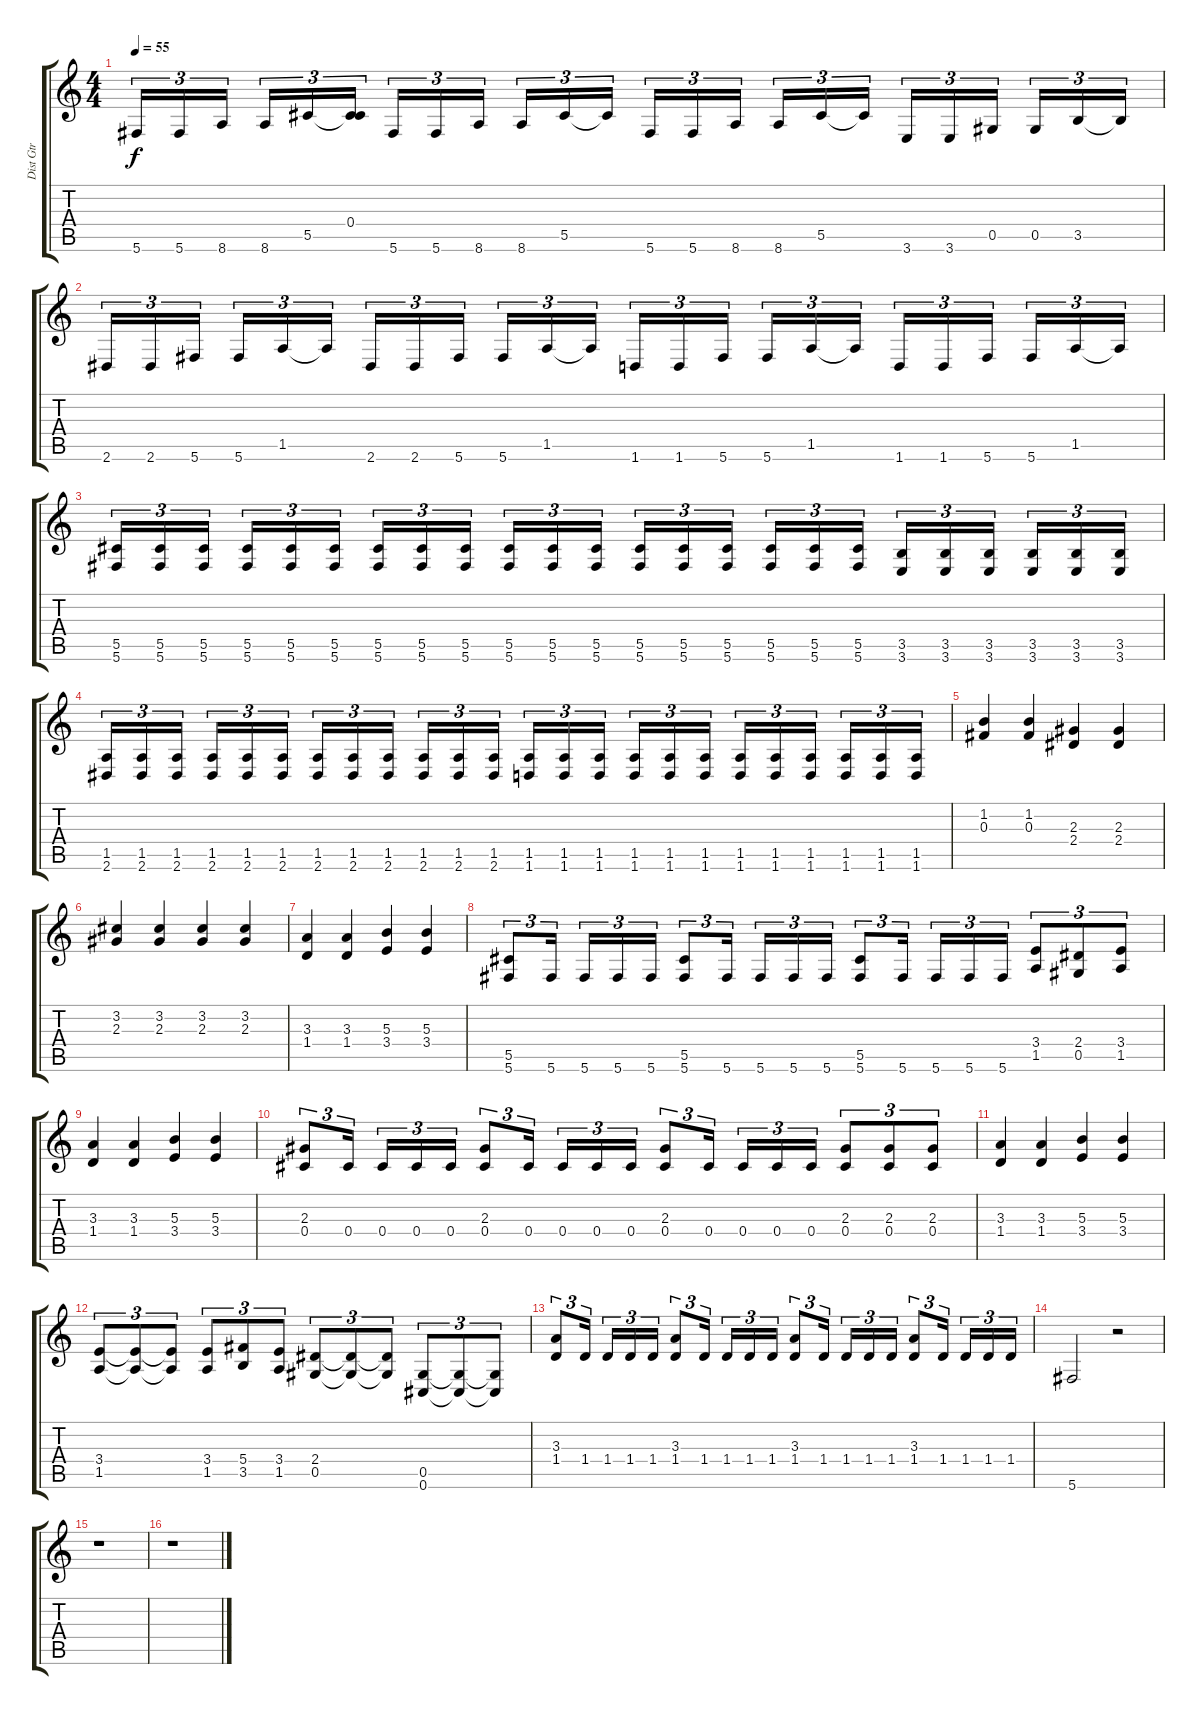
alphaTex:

\track ("Dist Gtr" "Dist Gtr") {instrument distortionguitar}
\staff {score tabs}
\tuning (Eb4 Bb3 Gb3 Db3 Ab2 Db2) {hide}
\ts (4 4)
\tempo 55
\clef g2
\ks c
5.6.16{tu (3 2) dy f} 5.6.16{tu (3 2)} 8.6.16{tu (3 2)} 8.6.16{tu (3 2)} 5.5.16{tu (3 2)} (0.4{t} 5.5{t}).16{tu (3 2)} 5.6.16{tu (3 2)} 5.6.16{tu (3 2)} 8.6.16{tu (3 2)} 8.6.16{tu (3 2)} 5.5.16{tu (3 2)} 5.5{t}.16{tu (3 2)} 5.6.16{tu (3 2)} 5.6.16{tu (3 2)} 8.6.16{tu (3 2)} 8.6.16{tu (3 2)} 5.5.16{tu (3 2)} 5.5{t}.16{tu (3 2)} 3.6.16{tu (3 2)} 3.6.16{tu (3 2)} 0.5.16{tu (3 2)} 0.5.16{tu (3 2)} 3.5.16{tu (3 2)} 3.5{t}.16{tu (3 2)} |
2.6.16{tu (3 2)} 2.6.16{tu (3 2)} 5.6.16{tu (3 2)} 5.6.16{tu (3 2)} 1.5.16{tu (3 2)} 1.5{t}.16{tu (3 2)} 2.6.16{tu (3 2)} 2.6.16{tu (3 2)} 5.6.16{tu (3 2)} 5.6.16{tu (3 2)} 1.5.16{tu (3 2)} 1.5{t}.16{tu (3 2)} 1.6.16{tu (3 2)} 1.6.16{tu (3 2)} 5.6.16{tu (3 2)} 5.6.16{tu (3 2)} 1.5.16{tu (3 2)} 1.5{t}.16{tu (3 2)} 1.6.16{tu (3 2)} 1.6.16{tu (3 2)} 5.6.16{tu (3 2)} 5.6.16{tu (3 2)} 1.5.16{tu (3 2)} 1.5{t}.16{tu (3 2)} |
(5.5 5.6).16{tu (3 2)} (5.5 5.6).16{tu (3 2)} (5.5 5.6).16{tu (3 2)} (5.5 5.6).16{tu (3 2)} (5.5 5.6).16{tu (3 2)} (5.5 5.6).16{tu (3 2)} (5.5 5.6).16{tu (3 2)} (5.5 5.6).16{tu (3 2)} (5.5 5.6).16{tu (3 2)} (5.5 5.6).16{tu (3 2)} (5.5 5.6).16{tu (3 2)} (5.5 5.6).16{tu (3 2)} (5.5 5.6).16{tu (3 2)} (5.5 5.6).16{tu (3 2)} (5.5 5.6).16{tu (3 2)} (5.5 5.6).16{tu (3 2)} (5.5 5.6).16{tu (3 2)} (5.5 5.6).16{tu (3 2)} (3.5 3.6).16{tu (3 2)} (3.5 3.6).16{tu (3 2)} (3.5 3.6).16{tu (3 2)} (3.5 3.6).16{tu (3 2)} (3.5 3.6).16{tu (3 2)} (3.5 3.6).16{tu (3 2)} |
(1.5 2.6).16{tu (3 2)} (1.5 2.6).16{tu (3 2)} (1.5 2.6).16{tu (3 2)} (1.5 2.6).16{tu (3 2)} (1.5 2.6).16{tu (3 2)} (1.5 2.6).16{tu (3 2)} (1.5 2.6).16{tu (3 2)} (1.5 2.6).16{tu (3 2)} (1.5 2.6).16{tu (3 2)} (1.5 2.6).16{tu (3 2)} (1.5 2.6).16{tu (3 2)} (1.5 2.6).16{tu (3 2)} (1.5 1.6).16{tu (3 2)} (1.5 1.6).16{tu (3 2)} (1.5 1.6).16{tu (3 2)} (1.5 1.6).16{tu (3 2)} (1.5 1.6).16{tu (3 2)} (1.5 1.6).16{tu (3 2)} (1.5 1.6).16{tu (3 2)} (1.5 1.6).16{tu (3 2)} (1.5 1.6).16{tu (3 2)} (1.5 1.6).16{tu (3 2)} (1.5 1.6).16{tu (3 2)} (1.5 1.6).16{tu (3 2)} |
(1.2 0.3).4 (1.2 0.3).4 (2.3 2.4).4 (2.3 2.4).4 |
(3.2 2.3).4 (3.2 2.3).4 (3.2 2.3).4 (3.2 2.3).4 |
(3.3 1.4).4 (3.3 1.4).4 (5.3 3.4).4 (5.3 3.4).4 |
(5.5 5.6).8{tu (3 2)} 5.6.16{tu (3 2)} 5.6.16{tu (3 2)} 5.6.16{tu (3 2)} 5.6.16{tu (3 2)} (5.5 5.6).8{tu (3 2)} 5.6.16{tu (3 2)} 5.6.16{tu (3 2)} 5.6.16{tu (3 2)} 5.6.16{tu (3 2)} (5.5 5.6).8{tu (3 2)} 5.6.16{tu (3 2)} 5.6.16{tu (3 2)} 5.6.16{tu (3 2)} 5.6.16{tu (3 2)} (3.4 1.5).8{tu (3 2)} (2.4 0.5).8{tu (3 2)} (3.4 1.5).8{tu (3 2)} |
(3.3 1.4).4 (3.3 1.4).4 (5.3 3.4).4 (5.3 3.4).4 |
(2.3 0.4).8{tu (3 2)} 0.4.16{tu (3 2)} 0.4.16{tu (3 2)} 0.4.16{tu (3 2)} 0.4.16{tu (3 2)} (2.3 0.4).8{tu (3 2)} 0.4.16{tu (3 2)} 0.4.16{tu (3 2)} 0.4.16{tu (3 2)} 0.4.16{tu (3 2)} (2.3 0.4).8{tu (3 2)} 0.4.16{tu (3 2)} 0.4.16{tu (3 2)} 0.4.16{tu (3 2)} 0.4.16{tu (3 2)} (2.3 0.4).8{tu (3 2)} (2.3 0.4).8{tu (3 2)} (2.3 0.4).8{tu (3 2)} |
(3.3 1.4).4 (3.3 1.4).4 (5.3 3.4).4 (5.3 3.4).4 |
(3.4 1.5).8{tu (3 2)} (3.4{t} 1.5{t}).8{tu (3 2)} (3.4{t} 1.5{t}).8{tu (3 2)} (3.4 1.5).8{tu (3 2)} (5.4 3.5).8{tu (3 2)} (3.4 1.5).8{tu (3 2)} (2.4 0.5).8{tu (3 2)} (2.4{t} 0.5{t}).8{tu (3 2)} (2.4{t} 0.5{t}).8{tu (3 2)} (0.5 0.6).8{tu (3 2)} (0.5{t} 0.6{t}).8{tu (3 2)} (0.5{t} 0.6{t}).8{tu (3 2)} |
(3.3 1.4).8{tu (3 2)} 1.4.16{tu (3 2)} 1.4.16{tu (3 2)} 1.4.16{tu (3 2)} 1.4.16{tu (3 2)} (3.3 1.4).8{tu (3 2)} 1.4.16{tu (3 2)} 1.4.16{tu (3 2)} 1.4.16{tu (3 2)} 1.4.16{tu (3 2)} (3.3 1.4).8{tu (3 2)} 1.4.16{tu (3 2)} 1.4.16{tu (3 2)} 1.4.16{tu (3 2)} 1.4.16{tu (3 2)} (3.3 1.4).8{tu (3 2)} 1.4.16{tu (3 2)} 1.4.16{tu (3 2)} 1.4.16{tu (3 2)} 1.4.16{tu (3 2)} |
5.6.2 r.2 |
r.1 |
r.1
